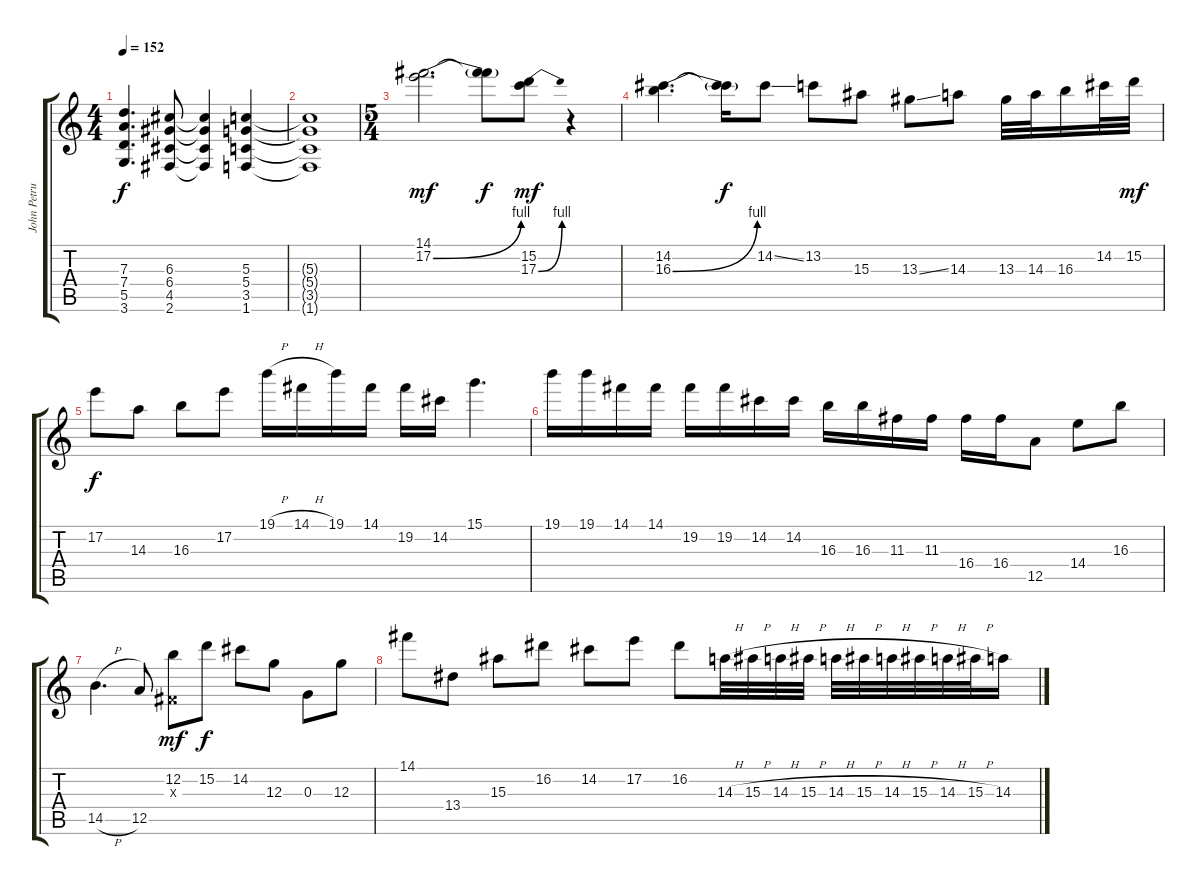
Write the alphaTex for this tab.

\track ("John Petrucci (Guitar)" "John Petru") {instrument distortionguitar}
\staff {score tabs}
\tuning (E4 B3 G3 D3 A2 E2) {hide}
\ts (4 4)
\tempo 152
\clef g2
\ks c
(7.3 7.4 5.5 3.6).4{d dy f} (6.3 6.4 4.5 2.6).8 (6.3{t} 6.4{t} 4.5{t} 2.6{t}).4 (5.3 5.4 3.5 1.6).4 |
(5.3{t} 5.4{t} 3.5{t} 1.6{t}).1 |
\ts (5 4)
(14.1 17.2{be (bend 0 0 60 4)}).2{d dy mf} (14.1{t} 17.2{t}).8{dy f} (15.2 17.3{be (bend 0 0 60 4)}).8{dy mf} r.4 |
(14.2 16.3{be (bend 0 0 60 4)}).4{d} (14.2{t} 16.3{t}).16{dy f} 14.2{ss}.8 13.2.8 15.3.8 13.3{ss}.8 14.3.8 13.3.32 14.3.32 16.3.16 14.2.32 15.2.32{dy mf} |
17.2.8{dy f} 14.3.8 16.3.8 17.2.8 19.1{h}.16 14.1{h}.16 19.1.16 14.1.16 19.2.16 14.2.16 15.1.4{d} |
19.1.16 19.1.16 14.1.16 14.1.16 19.2.16 19.2.16 14.2.16 14.2.16 16.3.16 16.3.16 11.3.16 11.3.16 16.4.16 16.4.16 12.5.8 14.4.8 16.3.8 |
14.5{h}.4{d} 12.5.8 (12.2 -1.3{x}).8{dy mf} 15.2.8{dy f} 14.2.8 12.3.8 0.3.8 12.3.8 |
14.1.8 13.4.8 15.3.8 16.2.8 14.2.8 17.2.8 16.2.8 14.3{h}.32 15.3{h}.32 14.3{h}.32 15.3{h}.32 14.3{h}.32 15.3{h}.32 14.3{h}.32 15.3{h}.32 14.3{h}.32 15.3{h}.32 14.3.16
